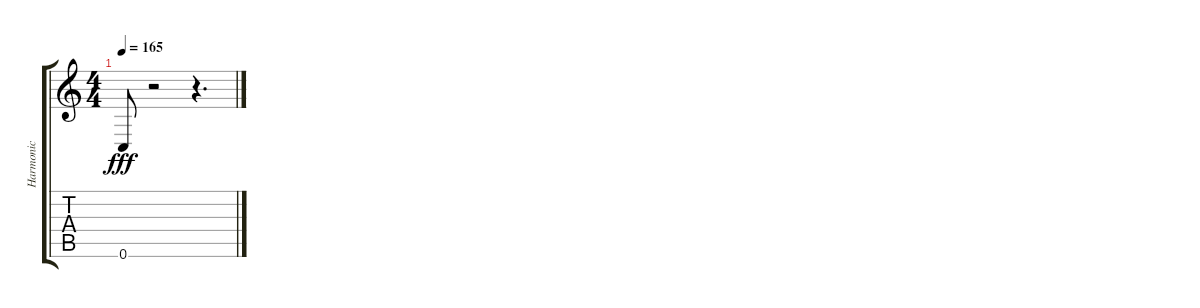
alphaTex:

\track ("Harmonic" "Harmonic") {instrument overdrivenguitar}
\staff {score tabs}
\tuning (D4 A3 F3 C3 G2 C2) {hide}
\ts (4 4)
\tempo 165
\clef g2
\ks c
0.6.8{dy fff} r.2 r.4{d}
